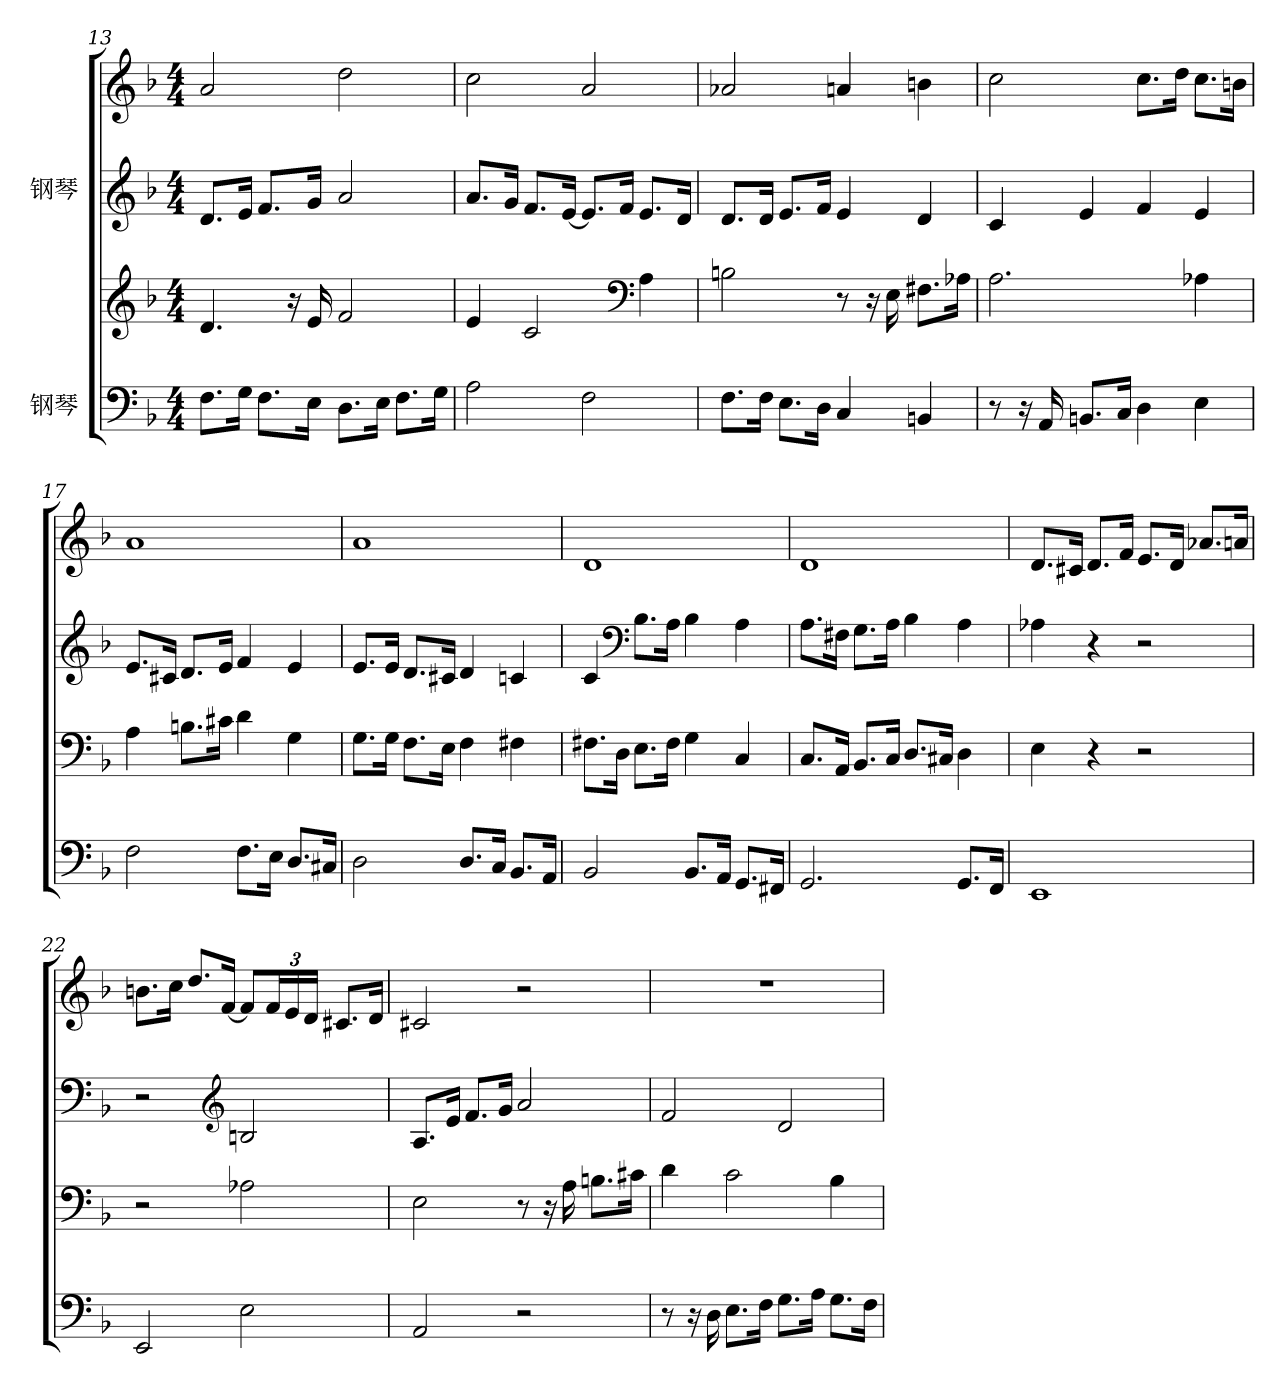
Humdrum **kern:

**kern	**kern	**kern	**kern
*part2	*part2	*part1	*part1
*staff4	*staff3	*staff2	*staff1
*I"钢琴	*	*I"钢琴	*
!!LO:PB:g=z
*clefF4	*clefG2	*clefG2	*clefG2
*k[b-]	*k[b-]	*k[b-]	*k[b-]
*M4/4	*M4/4	*M4/4	*M4/4
=13	=13	=13	=13
8.F\L	4.d/	8.d/L	2a/
16G\Jk	.	16e/Jk	.
8.F\L	.	8.f/L	.
.	16r	.	.
16E\Jk	16e/	16g/Jk	.
8.D\L	2f/	2a/	2dd\
16E\Jk	.	.	.
8.F\L	.	.	.
16G\Jk	.	.	.
=14	=14	=14	=14
2A\	4e/	8.a/L	2cc\
.	.	16g/Jk	.
.	2c/	8.f/L	.
.	.	[16e/Jk	.
2F\	.	8.e/L]	2a/
.	.	16f/Jk	.
*	*clefF4	*	*
.	4A\	8.e/L	.
.	.	16d/Jk	.
=15	=15	=15	=15
8.F\L	2Bn\	8.d/L	2a-X/
16F\Jk	.	16d/Jk	.
8.E\L	.	8.e/L	.
16D\Jk	.	16f/Jk	.
4C/	8r	4e/	4an/
.	16r	.	.
.	16E\	.	.
4BBn/	8.F#X\L	4d/	4bn\
.	16A-X\Jk	.	.
!!LO:LB:g=z
=16	=16	=16	=16
8r	2.A\	4c/	2cc\
16r	.	.	.
16AA/	.	.	.
8.BBn/L	.	4e/	.
16C/Jk	.	.	.
4D\	.	4f/	8.cc\L
.	.	.	16dd\Jk
4E\	4A-X\	4e/	8.cc\L
.	.	.	16bn\Jk
=17	=17	=17	=17
2F\	4A\	8.e/L	1a
.	.	16c#X/Jk	.
.	8.Bn\L	8.d/L	.
.	16c#X\Jk	16e/Jk	.
8.F\L	4d\	4f/	.
16E\Jk	.	.	.
8.D/L	4G\	4e/	.
16C#X/Jk	.	.	.
=18	=18	=18	=18
2D\	8.G\L	8.e/L	1a
.	16G\Jk	16e/Jk	.
.	8.F\L	8.d/L	.
.	16E\Jk	16c#X/Jk	.
8.D/L	4F\	4d/	.
16C/Jk	.	.	.
8.BB-/L	4F#X\	4cn/	.
16AA/Jk	.	.	.
!!LO:LB:g=z
=19	=19	=19	=19
2BB-/	8.F#X\L	4c/	1d
.	16D\Jk	.	.
*	*	*clefF4	*
.	8.E\L	8.B-\L	.
.	16F#\Jk	16A\Jk	.
8.BB-/L	4G\	4B-\	.
16AA/Jk	.	.	.
8.GG/L	4C/	4A\	.
16FF#X/Jk	.	.	.
=20	=20	=20	=20
2.GG/	8.C/L	8.A\L	1d
.	16AA/Jk	16F#X\Jk	.
.	8.BB-/L	8.G\L	.
.	16C/Jk	16A\Jk	.
.	8.D/L	4B-\	.
.	16C#X/Jk	.	.
8.GG/L	4D\	4A\	.
16FF/Jk	.	.	.
=21	=21	=21	=21
1EE	4E\	4A-X\	8.d/L
.	.	.	16c#X/Jk
.	4r	4r	8.d/L
.	.	.	16f/Jk
.	2r	2r	8.e/L
.	.	.	16d/Jk
.	.	.	8.a-X/L
.	.	.	16an/Jk
!!LO:PB:g=z
=22	=22	=22	=22
2EE/	2r	2r	8.bn\L
.	.	.	16cc\Jk
.	.	.	8.dd/L
.	.	.	[16f/Jk
*	*	*clefG2	*
2E\	2A-X\	2Bn/	8f/L]
*	*	*	*Xbrackettup
.	.	.	24f/L
.	.	.	24e/
.	.	.	24d/JJ
.	.	.	8.c#X/L
.	.	.	16d/Jk
=23	=23	=23	=23
2AA/	2E\	8.A/L	2c#X/
.	.	16e/Jk	.
.	.	8.f/L	.
.	.	16g/Jk	.
2r	8r	2a/	2r
.	16r	.	.
.	16A\	.	.
.	8.Bn\L	.	.
.	16c#X\Jk	.	.
=24	=24	=24	=24
8r	4d\	2f/	1r
16r	.	.	.
16D\	.	.	.
8.E\L	2c\	.	.
16F\Jk	.	.	.
8.G\L	.	2d/	.
16A\Jk	.	.	.
8.G\L	4B-\	.	.
16F\Jk	.	.	.
=	=	=	=
*-	*-	*-	*-
